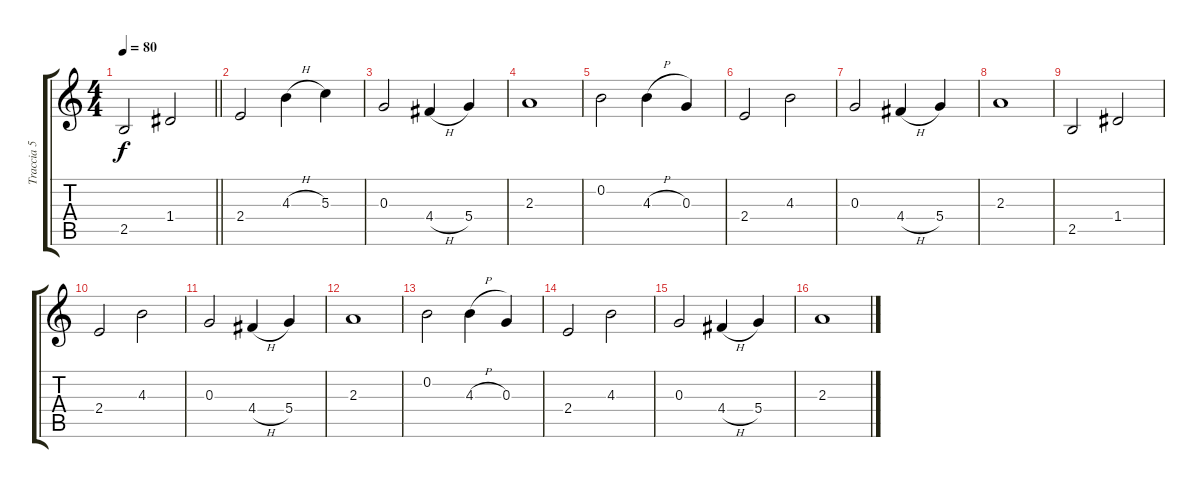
\track ("Traccia 5" "Traccia 5") {instrument distortionguitar}
\staff {score tabs}
\tuning (E4 B3 G3 D3 A2 E2) {hide}
\ts (4 4)
\tempo 80
\clef g2
\barLineRight lightlight
\ks c
2.5.2{dy f} 1.4.2 |
\section ("" "")
2.4.2 4.3{h}.4 5.3.4 |
0.3.2 4.4{h}.4 5.4.4 |
2.3.1 |
0.2.2 4.3{h}.4 0.3.4 |
2.4.2 4.3.2 |
0.3.2 4.4{h}.4 5.4.4 |
2.3.1 |
2.5.2 1.4.2 |
2.4.2 4.3.2 |
0.3.2 4.4{h}.4 5.4.4 |
2.3.1 |
0.2.2 4.3{h}.4 0.3.4 |
2.4.2 4.3.2 |
0.3.2 4.4{h}.4 5.4.4 |
2.3.1
